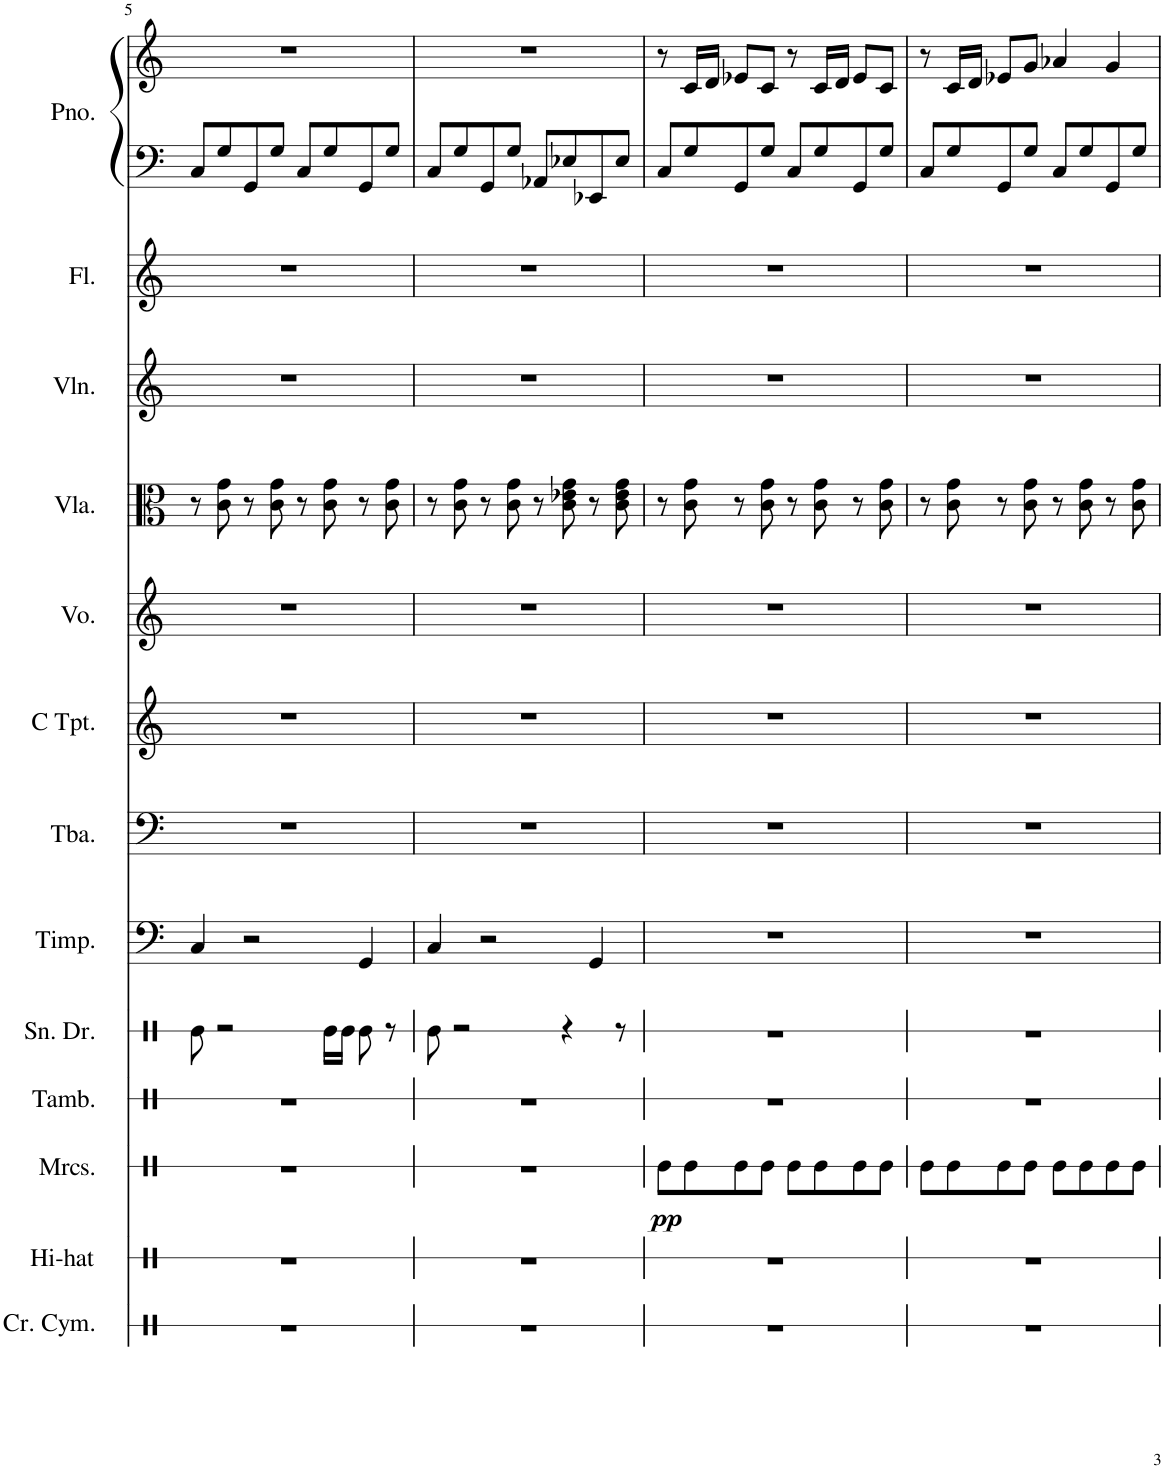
**kern	**kern	**kern	**dynam	**kern	**kern	**kern	**kern	**kern	**kern	**kern	**kern	**kern	**kern	**kern
*part13	*part12	*part11	*part11	*part10	*part9	*part8	*part7	*part6	*part5	*part4	*part3	*part2	*part1	*part1
*staff14	*staff13	*staff12	*staff12	*staff11	*staff10	*staff9	*staff8	*staff7	*staff6	*staff5	*staff4	*staff3	*staff2	*staff1
*I"Crash Cymbal	*I"Hi-hat	*I"Maracas	*	*I"Tambourine	*I"Snare Drum	*I"Timpani	*I"Tuba	*I"C Trumpet	*I"Voice	*I"Viola	*I"Violin	*I"Flute	*I"Piano	*
*I'Cr. Cym.	*I'Hi-hat	*I'Mrcs.	*	*I'Tamb.	*I'Sn. Dr.	*I'Timp.	*I'Tba.	*I'C Tpt.	*I'Vo.	*I'Vla.	*I'Vln.	*I'Fl.	*I'Pno.	*
!!LO:PB:g=z
*clefX	*clefX	*clefX	*	*clefX	*clefX	*clefF4	*clefF4	*clefG2	*clefG2	*clefC3	*clefG2	*clefG2	*clefF4	*clefG2
*k[]	*k[]	*k[]	*	*k[]	*k[]	*k[]	*k[]	*k[]	*k[]	*k[]	*k[]	*k[]	*k[]	*k[]
*M4/4	*M4/4	*M4/4	*	*M4/4	*M4/4	*M4/4	*M4/4	*M4/4	*M4/4	*M4/4	*M4/4	*M4/4	*M4/4	*M4/4
=5	=5	=5	=5	=5	=5	=5	=5	=5	=5	=5	=5	=5	=5	=5
1r	1r	1r	.	1r	8Re\	4C/	1r	1r	1r	8r	1r	1r	8C/L	1r
.	.	.	.	.	2r	.	.	.	.	8c\ 8g\	.	.	8G/	.
.	.	.	.	.	.	2r	.	.	.	8r	.	.	8GG/	.
.	.	.	.	.	.	.	.	.	.	8c\ 8g\	.	.	8G/J	.
.	.	.	.	.	.	.	.	.	.	8r	.	.	8C/L	.
.	.	.	.	.	16Re\LL	.	.	.	.	8c\ 8g\	.	.	8G/	.
.	.	.	.	.	16Re\JJ	.	.	.	.	.	.	.	.	.
.	.	.	.	.	8Re\	4GG/	.	.	.	8r	.	.	8GG/	.
.	.	.	.	.	8r	.	.	.	.	8c\ 8g\	.	.	8G/J	.
=6	=6	=6	=6	=6	=6	=6	=6	=6	=6	=6	=6	=6	=6	=6
1r	1r	1r	.	1r	8Re\	4C/	1r	1r	1r	8r	1r	1r	8C/L	1r
.	.	.	.	.	2r	.	.	.	.	8c\ 8g\	.	.	8G/	.
.	.	.	.	.	.	2r	.	.	.	8r	.	.	8GG/	.
.	.	.	.	.	.	.	.	.	.	8c\ 8g\	.	.	8G/J	.
.	.	.	.	.	.	.	.	.	.	8r	.	.	8AA-X/L	.
.	.	.	.	.	4r	.	.	.	.	8c\ 8e-X\ 8g\	.	.	8E-X/	.
.	.	.	.	.	.	4GG/	.	.	.	8r	.	.	8EE-X/	.
.	.	.	.	.	8r	.	.	.	.	8c\ 8e-\ 8g\	.	.	8E-/J	.
=7	=7	=7	=7	=7	=7	=7	=7	=7	=7	=7	=7	=7	=7	=7
!	!	!	!LO:DY:b	!	!	!	!	!	!	!	!	!	!	!
1r	1r	8Re\L	pp	1r	1r	1r	1r	1r	1r	8r	1r	1r	8C/L	8r
.	.	8Re\	.	.	.	.	.	.	.	8c\ 8g\	.	.	8G/	16c/LL
.	.	.	.	.	.	.	.	.	.	.	.	.	.	16d/JJ
.	.	8Re\	.	.	.	.	.	.	.	8r	.	.	8GG/	8e-X/L
.	.	8Re\J	.	.	.	.	.	.	.	8c\ 8g\	.	.	8G/J	8c/J
.	.	8Re\L	.	.	.	.	.	.	.	8r	.	.	8C/L	8r
.	.	8Re\	.	.	.	.	.	.	.	8c\ 8g\	.	.	8G/	16c/LL
.	.	.	.	.	.	.	.	.	.	.	.	.	.	16d/JJ
.	.	8Re\	.	.	.	.	.	.	.	8r	.	.	8GG/	8e-/L
.	.	8Re\J	.	.	.	.	.	.	.	8c\ 8g\	.	.	8G/J	8c/J
=8	=8	=8	=8	=8	=8	=8	=8	=8	=8	=8	=8	=8	=8	=8
1r	1r	8Re\L	.	1r	1r	1r	1r	1r	1r	8r	1r	1r	8C/L	8r
.	.	8Re\	.	.	.	.	.	.	.	8c\ 8g\	.	.	8G/	16c/LL
.	.	.	.	.	.	.	.	.	.	.	.	.	.	16d/JJ
.	.	8Re\	.	.	.	.	.	.	.	8r	.	.	8GG/	8e-X/L
.	.	8Re\J	.	.	.	.	.	.	.	8c\ 8g\	.	.	8G/J	8g/J
.	.	8Re\L	.	.	.	.	.	.	.	8r	.	.	8C/L	4a-X/
.	.	8Re\	.	.	.	.	.	.	.	8c\ 8g\	.	.	8G/	.
.	.	8Re\	.	.	.	.	.	.	.	8r	.	.	8GG/	4g/
.	.	8Re\J	.	.	.	.	.	.	.	8c\ 8g\	.	.	8G/J	.
=	=	=	=	=	=	=	=	=	=	=	=	=	=	=
*-	*-	*-	*-	*-	*-	*-	*-	*-	*-	*-	*-	*-	*-	*-
